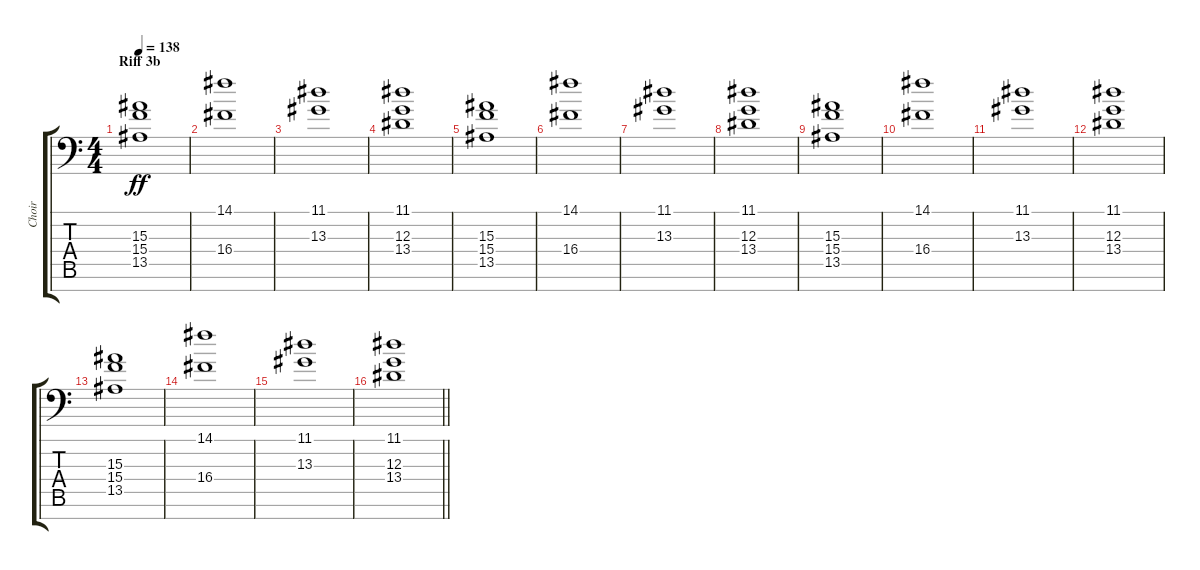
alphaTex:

\track ("Choir" "Choir") {instrument choiraahs}
\staff {score tabs}
\tuning (E4 B3 G3 D3 A2 E2 C-1) {hide}
\ts (4 4)
\section ("" "Riff 3b")
\tempo 138
\clef f4
\ks c
(15.3 15.4 13.5).1{dy ff} |
(14.1 16.4).1 |
(11.1 13.3).1 |
(11.1 12.3 13.4).1 |
(15.3 15.4 13.5).1 |
(14.1 16.4).1 |
(11.1 13.3).1 |
(11.1 12.3 13.4).1 |
(15.3 15.4 13.5).1 |
(14.1 16.4).1 |
(11.1 13.3).1 |
(11.1 12.3 13.4).1 |
(15.3 15.4 13.5).1 |
(14.1 16.4).1 |
(11.1 13.3).1 |
\barLineRight lightlight
(11.1 12.3 13.4).1
